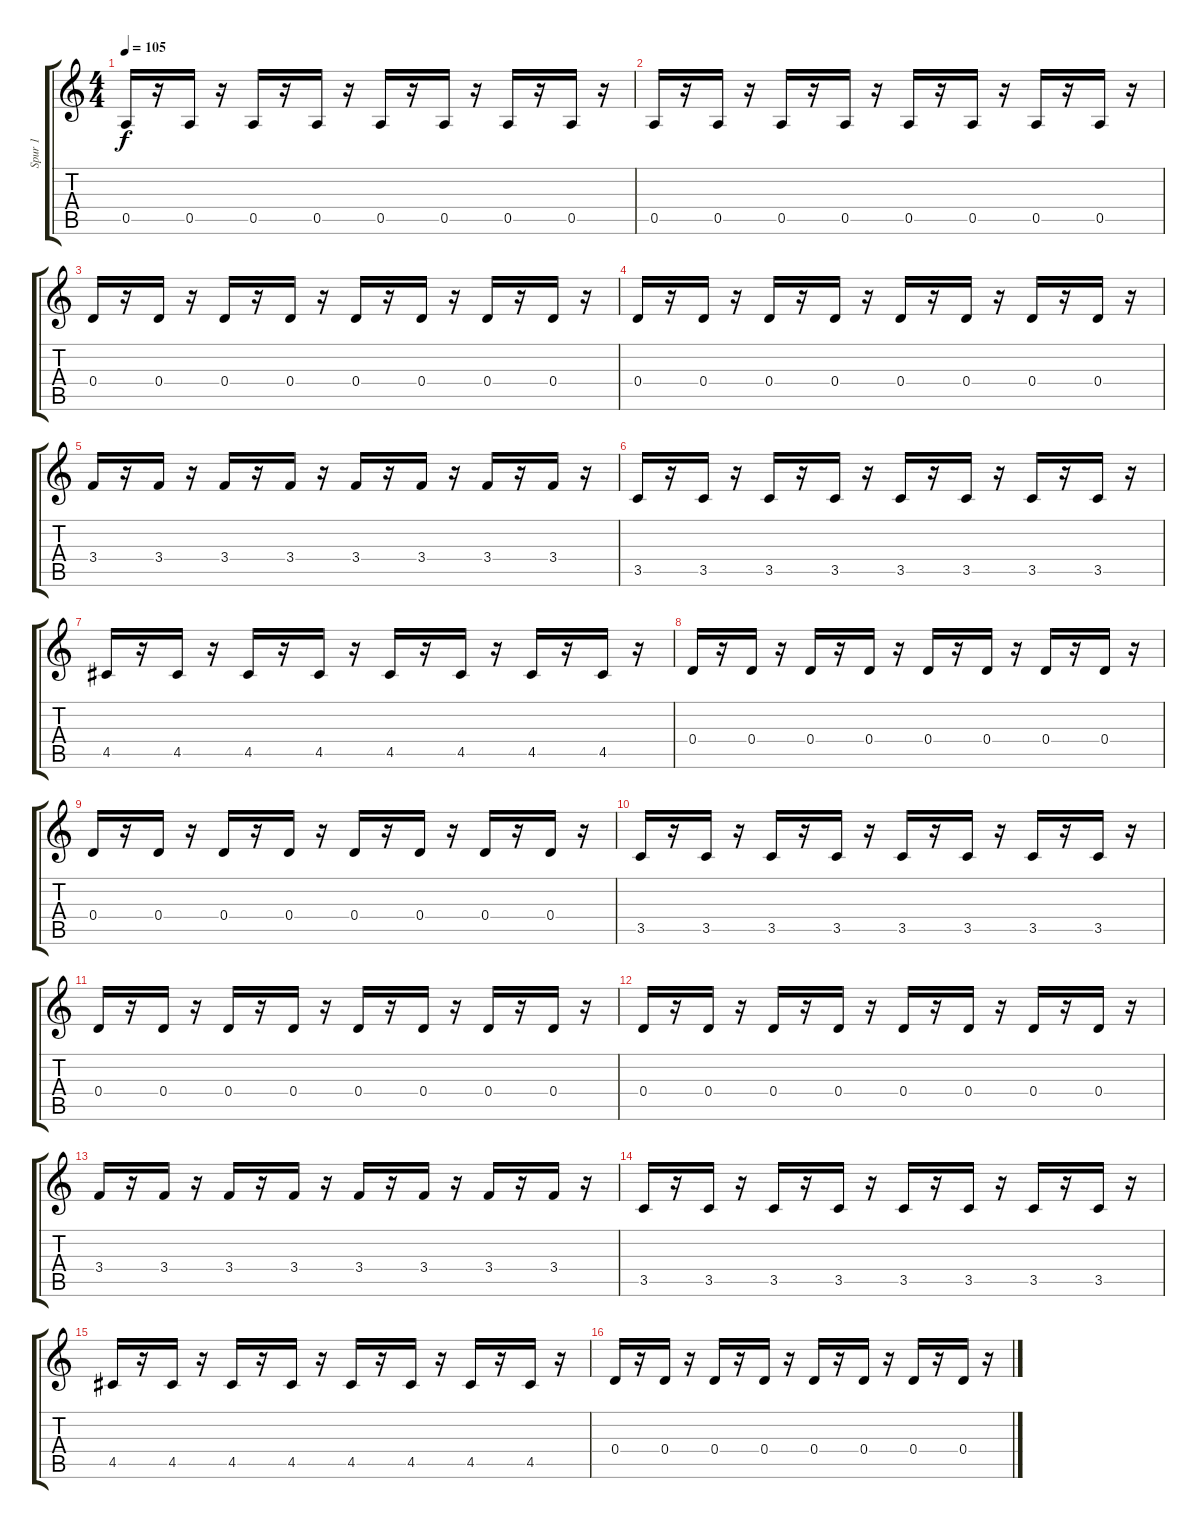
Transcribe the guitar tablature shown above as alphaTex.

\track ("Spur 1" "Spur 1") {instrument electricguitarmuted}
\staff {score tabs}
\tuning (E4 B3 G3 D3 A2 E2) {hide}
\ts (4 4)
\tempo 105
\clef g2
\ks c
0.5.16{dy f} r.16 0.5.16 r.16 0.5.16 r.16 0.5.16 r.16 0.5.16 r.16 0.5.16 r.16 0.5.16 r.16 0.5.16 r.16 |
0.5.16 r.16 0.5.16 r.16 0.5.16 r.16 0.5.16 r.16 0.5.16 r.16 0.5.16 r.16 0.5.16 r.16 0.5.16 r.16 |
0.4.16 r.16 0.4.16 r.16 0.4.16 r.16 0.4.16 r.16 0.4.16 r.16 0.4.16 r.16 0.4.16 r.16 0.4.16 r.16 |
0.4.16 r.16 0.4.16 r.16 0.4.16 r.16 0.4.16 r.16 0.4.16 r.16 0.4.16 r.16 0.4.16 r.16 0.4.16 r.16 |
3.4.16 r.16 3.4.16 r.16 3.4.16 r.16 3.4.16 r.16 3.4.16 r.16 3.4.16 r.16 3.4.16 r.16 3.4.16 r.16 |
3.5.16 r.16 3.5.16 r.16 3.5.16 r.16 3.5.16 r.16 3.5.16 r.16 3.5.16 r.16 3.5.16 r.16 3.5.16 r.16 |
4.5.16 r.16 4.5.16 r.16 4.5.16 r.16 4.5.16 r.16 4.5.16 r.16 4.5.16 r.16 4.5.16 r.16 4.5.16 r.16 |
0.4.16 r.16 0.4.16 r.16 0.4.16 r.16 0.4.16 r.16 0.4.16 r.16 0.4.16 r.16 0.4.16 r.16 0.4.16 r.16 |
0.4.16 r.16 0.4.16 r.16 0.4.16 r.16 0.4.16 r.16 0.4.16 r.16 0.4.16 r.16 0.4.16 r.16 0.4.16 r.16 |
3.5.16 r.16 3.5.16 r.16 3.5.16 r.16 3.5.16 r.16 3.5.16 r.16 3.5.16 r.16 3.5.16 r.16 3.5.16 r.16 |
0.4.16 r.16 0.4.16 r.16 0.4.16 r.16 0.4.16 r.16 0.4.16 r.16 0.4.16 r.16 0.4.16 r.16 0.4.16 r.16 |
0.4.16 r.16 0.4.16 r.16 0.4.16 r.16 0.4.16 r.16 0.4.16 r.16 0.4.16 r.16 0.4.16 r.16 0.4.16 r.16 |
3.4.16 r.16 3.4.16 r.16 3.4.16 r.16 3.4.16 r.16 3.4.16 r.16 3.4.16 r.16 3.4.16 r.16 3.4.16 r.16 |
3.5.16 r.16 3.5.16 r.16 3.5.16 r.16 3.5.16 r.16 3.5.16 r.16 3.5.16 r.16 3.5.16 r.16 3.5.16 r.16 |
4.5.16 r.16 4.5.16 r.16 4.5.16 r.16 4.5.16 r.16 4.5.16 r.16 4.5.16 r.16 4.5.16 r.16 4.5.16 r.16 |
0.4.16 r.16 0.4.16 r.16 0.4.16 r.16 0.4.16 r.16 0.4.16 r.16 0.4.16 r.16 0.4.16 r.16 0.4.16 r.16
